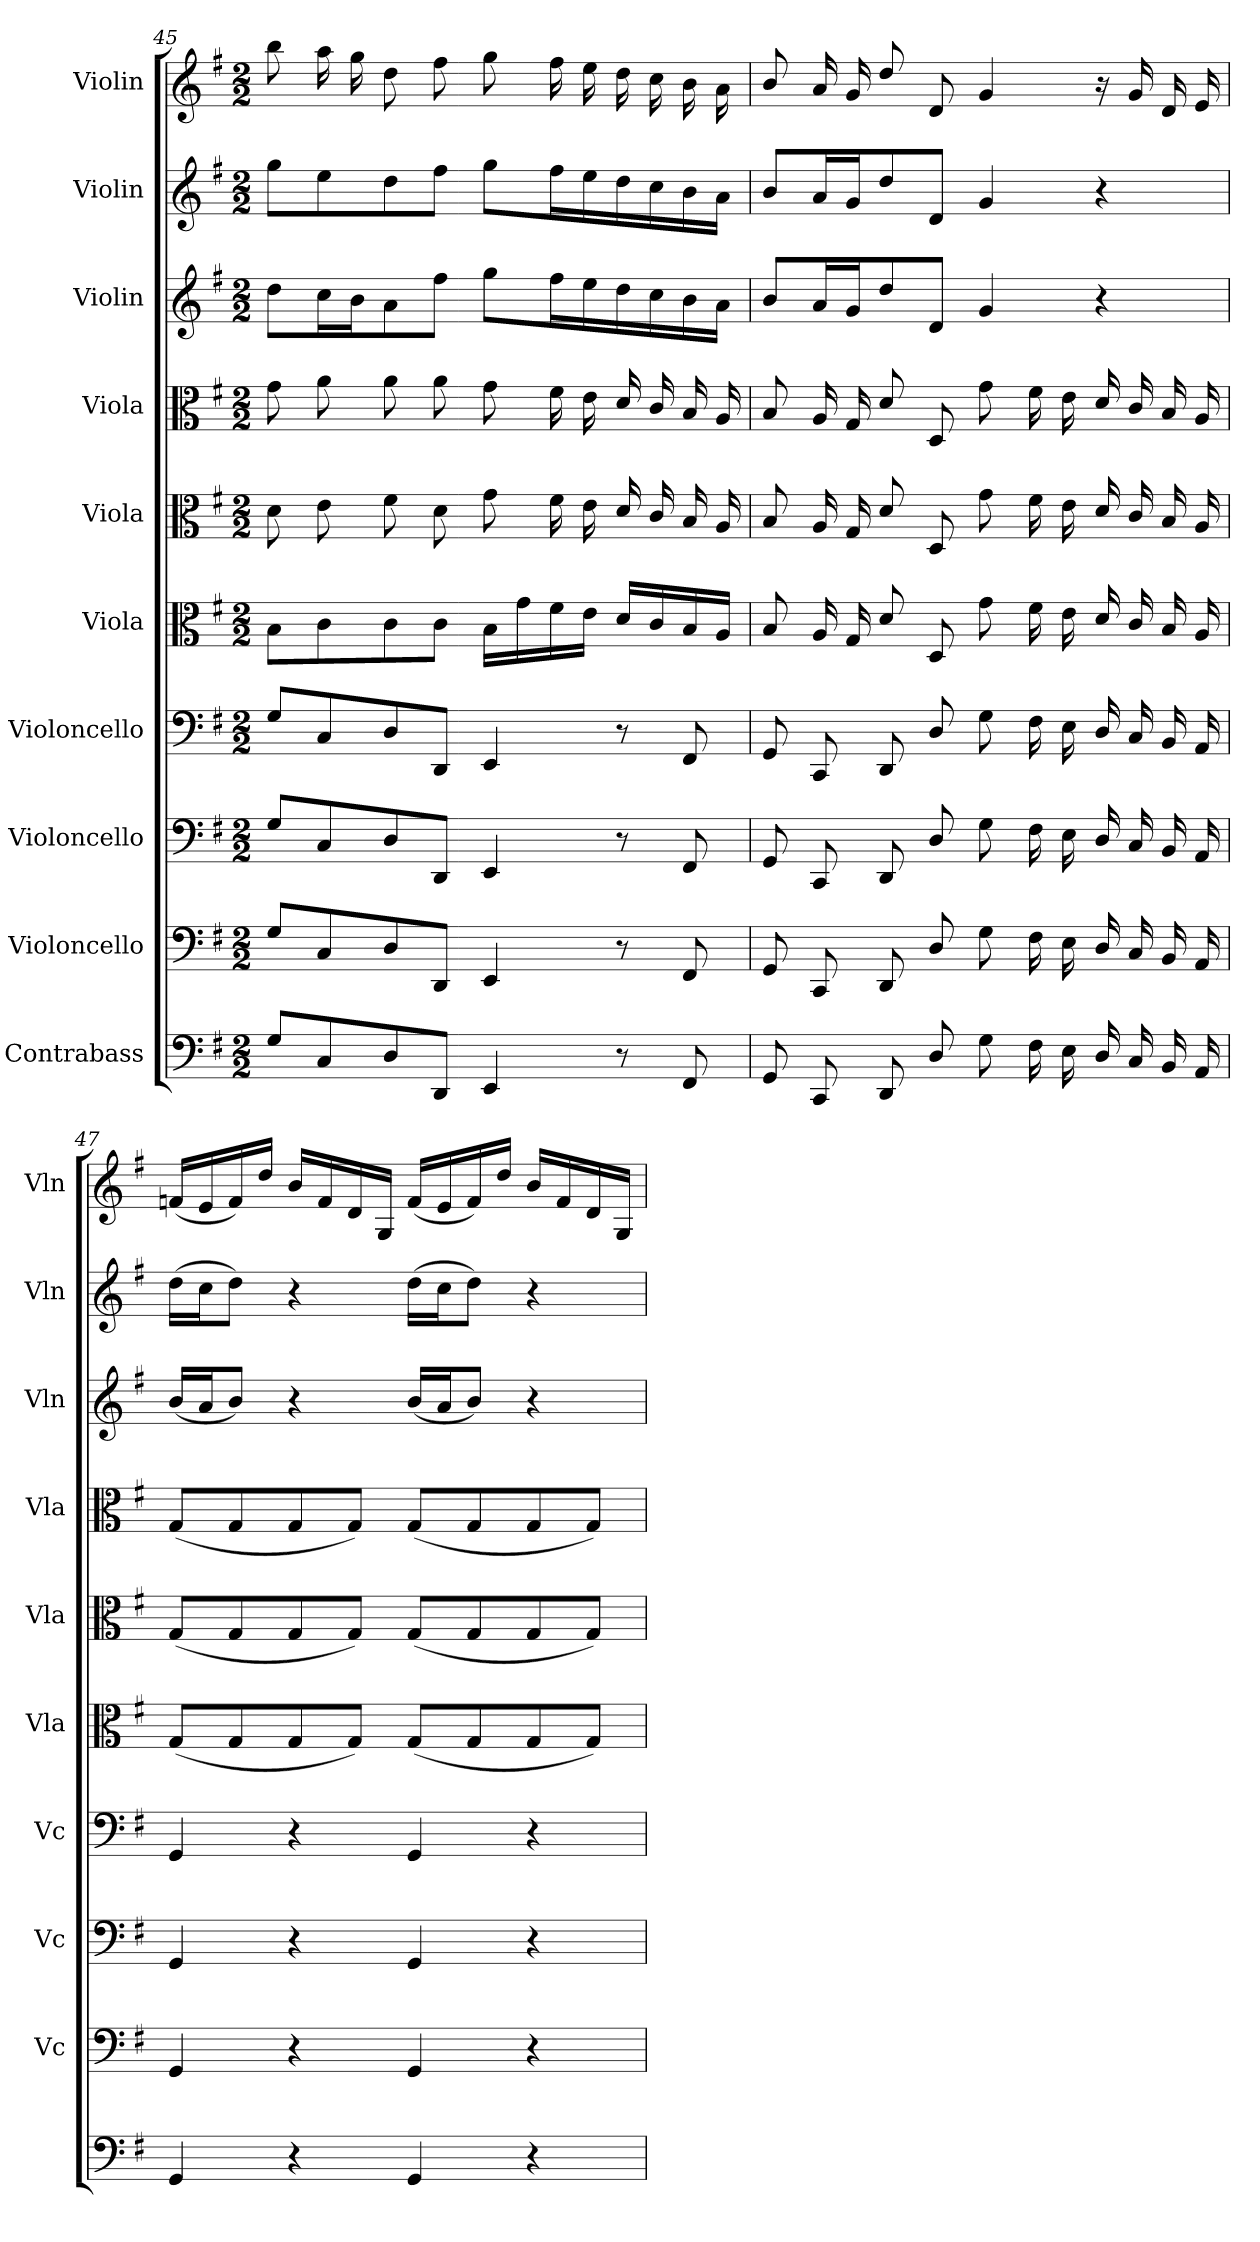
**kern	**kern	**kern	**kern	**kern	**kern	**kern	**kern	**kern	**kern
*part10	*part9	*part8	*part7	*part6	*part5	*part4	*part3	*part2	*part1
*staff10	*staff9	*staff8	*staff7	*staff6	*staff5	*staff4	*staff3	*staff2	*staff1
*I"Contrabass	*I"Violoncello	*I"Violoncello	*I"Violoncello	*I"Viola	*I"Viola	*I"Viola	*I"Violin	*I"Violin	*I"Violin
*	*I'Vc	*I'Vc	*I'Vc	*I'Vla	*I'Vla	*I'Vla	*I'Vln	*I'Vln	*I'Vln
*clefF4	*clefF4	*clefF4	*clefF4	*clefC3	*clefC3	*clefC3	*clefG2	*clefG2	*clefG2
*k[f#]	*k[f#]	*k[f#]	*k[f#]	*k[f#]	*k[f#]	*k[f#]	*k[f#]	*k[f#]	*k[f#]
*G:	*G:	*G:	*G:	*G:	*G:	*G:	*G:	*G:	*G:
*M2/2	*M2/2	*M2/2	*M2/2	*M2/2	*M2/2	*M2/2	*M2/2	*M2/2	*M2/2
=45	=45	=45	=45	=45	=45	=45	=45	=45	=45
8G/L	8G/L	8G/L	8G/L	8B\L	8d\	8g\	8dd\L	8gg\L	8bb\
8C/	8C/	8C/	8C/	8c\	8e\	8a\	16cc\L	8ee\	16aa\
.	.	.	.	.	.	.	16b\J	.	16gg\
8D/	8D/	8D/	8D/	8c\	8f#\	8a\	8a\	8dd\	8dd\
8DD/J	8DD/J	8DD/J	8DD/J	8c\J	8d\	8a\	8ff#\J	8ff#\J	8ff#\
4EE/	4EE/	4EE/	4EE/	16B\LL	8g\	8g\	8gg\L	8gg\L	8gg\
.	.	.	.	16g\	.	.	.	.	.
.	.	.	.	16f#\	16f#\	16f#\	16ff#\L	16ff#\L	16ff#\
.	.	.	.	16e\JJ	16e\	16e\	16ee\	16ee\	16ee\
8r	8r	8r	8r	16d/LL	16d/	16d/	16dd\	16dd\	16dd\
.	.	.	.	16c/	16c/	16c/	16cc\	16cc\	16cc\
8FF#/	8FF#/	8FF#/	8FF#/	16B/	16B/	16B/	16b\	16b\	16b\
.	.	.	.	16A/JJ	16A/	16A/	16a\JJ	16a\JJ	16a\
=46	=46	=46	=46	=46	=46	=46	=46	=46	=46
8GG/	8GG/	8GG/	8GG/	8B/	8B/	8B/	8b/L	8b/L	8b/
8CC/	8CC/	8CC/	8CC/	16A/	16A/	16A/	16a/L	16a/L	16a/
.	.	.	.	16G/	16G/	16G/	16g/J	16g/J	16g/
8DD/	8DD/	8DD/	8DD/	8d/	8d/	8d/	8dd/	8dd/	8dd/
8D/	8D/	8D/	8D/	8D/	8D/	8D/	8d/J	8d/J	8d/
8G\	8G\	8G\	8G\	8g\	8g\	8g\	4g/	4g/	4g/
16F#\	16F#\	16F#\	16F#\	16f#\	16f#\	16f#\	.	.	.
16E\	16E\	16E\	16E\	16e\	16e\	16e\	.	.	.
16D/	16D/	16D/	16D/	16d/	16d/	16d/	4r	4r	16r
16C/	16C/	16C/	16C/	16c/	16c/	16c/	.	.	16g/
16BB/	16BB/	16BB/	16BB/	16B/	16B/	16B/	.	.	16d/
16AA/	16AA/	16AA/	16AA/	16A/	16A/	16A/	.	.	16e/
=47	=47	=47	=47	=47	=47	=47	=47	=47	=47
4GG/	4GG/	4GG/	4GG/	(8G/L	(8G/L	(8G/L	(16b/LL	(16dd\LL	(16fn/LL
.	.	.	.	.	.	.	16a/J	16cc\J	16e/
.	.	.	.	8G/	8G/	8G/	8b/J)	8dd\J)	16f/)
.	.	.	.	.	.	.	.	.	16dd/JJ
4r	4r	4r	4r	8G/	8G/	8G/	4r	4r	16b/LL
.	.	.	.	.	.	.	.	.	16f/
.	.	.	.	8G/J)	8G/J)	8G/J)	.	.	16d/
.	.	.	.	.	.	.	.	.	16G/JJ
4GG/	4GG/	4GG/	4GG/	(8G/L	(8G/L	(8G/L	(16b/LL	(16dd\LL	(16f/LL
.	.	.	.	.	.	.	16a/J	16cc\J	16e/
.	.	.	.	8G/	8G/	8G/	8b/J)	8dd\J)	16f/)
.	.	.	.	.	.	.	.	.	16dd/JJ
4r	4r	4r	4r	8G/	8G/	8G/	4r	4r	16b/LL
.	.	.	.	.	.	.	.	.	16f/
.	.	.	.	8G/J)	8G/J)	8G/J)	.	.	16d/
.	.	.	.	.	.	.	.	.	16G/JJ
=	=	=	=	=	=	=	=	=	=
*-	*-	*-	*-	*-	*-	*-	*-	*-	*-
